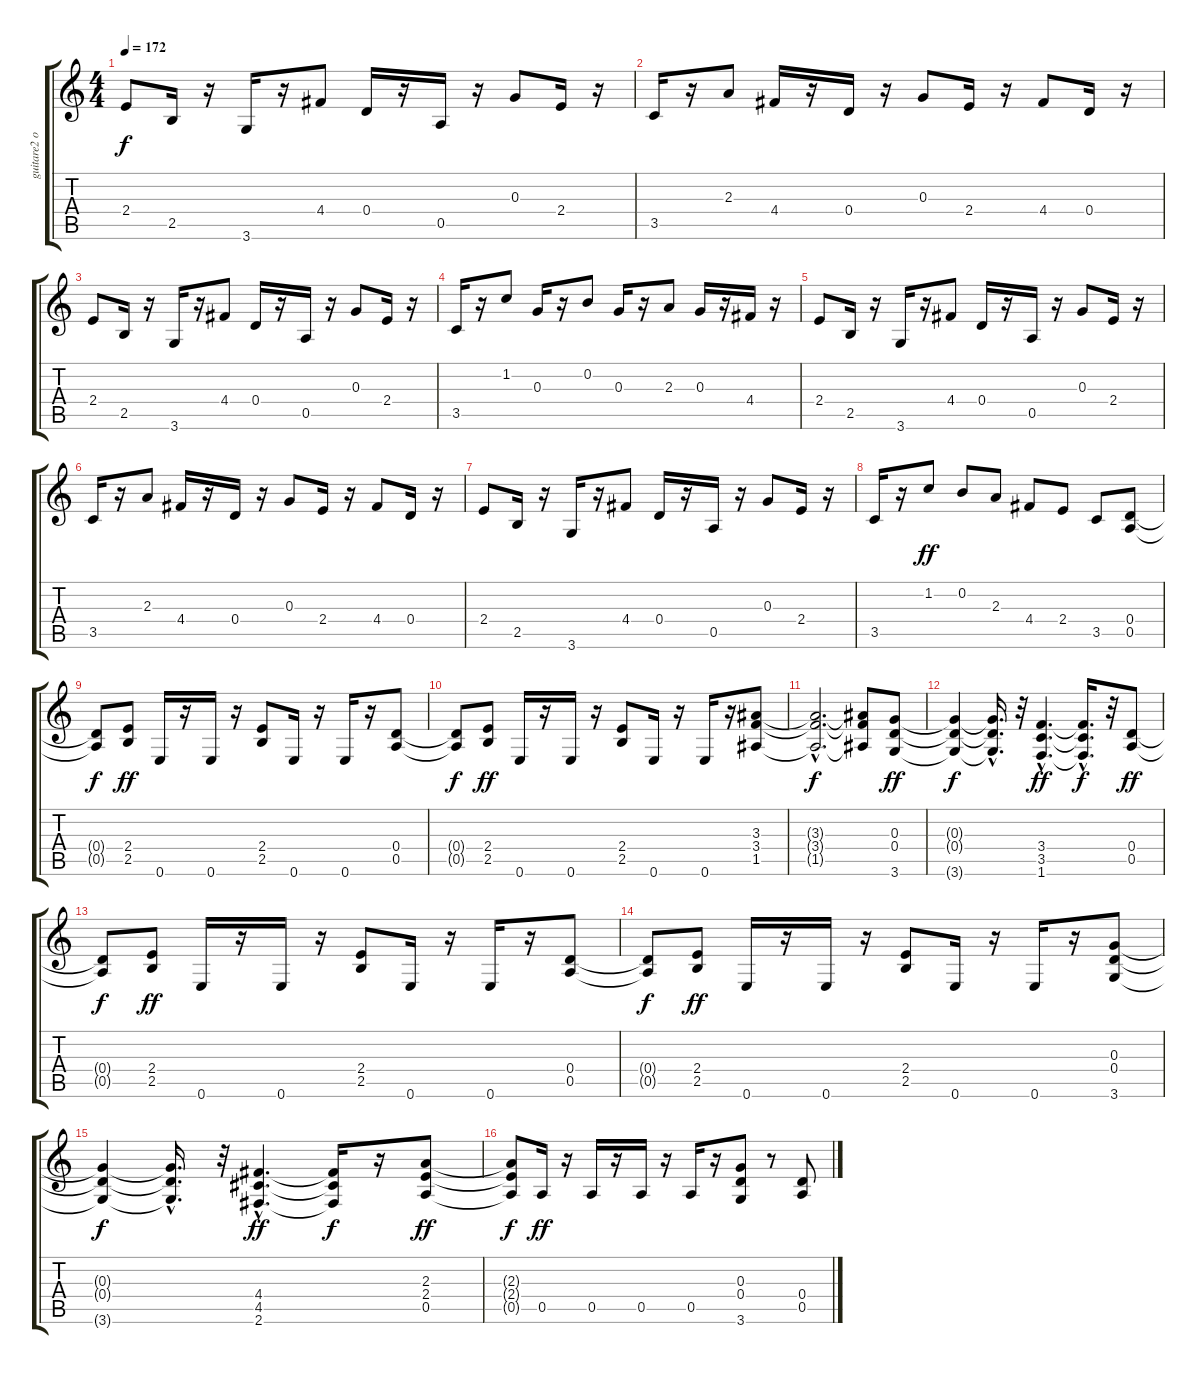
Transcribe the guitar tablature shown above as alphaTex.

\track ("guitare2 overdrive" "guitare2 o") {instrument overdrivenguitar}
\staff {score tabs}
\tuning (E4 B3 G3 D3 A2 E2) {hide}
\ts (4 4)
\tempo 172
\clef g2
\ks c
2.4.8{dy f} 2.5.16 r.16 3.6.16 r.16 4.4.8 0.4.16 r.16 0.5.16 r.16 0.3.8 2.4.16 r.16 |
3.5.16 r.16 2.3.8 4.4.16 r.16 0.4.16 r.16 0.3.8 2.4.16 r.16 4.4.8 0.4.16 r.16 |
2.4.8 2.5.16 r.16 3.6.16 r.16 4.4.8 0.4.16 r.16 0.5.16 r.16 0.3.8 2.4.16 r.16 |
3.5.16 r.16 1.2.8 0.3.16 r.16 0.2.8 0.3.16 r.16 2.3.8 0.3.16 r.16 4.4.16 r.16 |
2.4.8 2.5.16 r.16 3.6.16 r.16 4.4.8 0.4.16 r.16 0.5.16 r.16 0.3.8 2.4.16 r.16 |
3.5.16 r.16 2.3.8 4.4.16 r.16 0.4.16 r.16 0.3.8 2.4.16 r.16 4.4.8 0.4.16 r.16 |
2.4.8 2.5.16 r.16 3.6.16 r.16 4.4.8 0.4.16 r.16 0.5.16 r.16 0.3.8 2.4.16 r.16 |
3.5.16 r.16 1.2.8{dy ff} 0.2.8 2.3.8 4.4.8 2.4.8 3.5.8 (0.4 0.5).8 |
(0.4{t} 0.5{t}).8{dy f} (2.4 2.5).8{dy ff} 0.6.16 r.16 0.6.16 r.16 (2.4 2.5).8 0.6.16 r.16 0.6.16 r.16 (0.4 0.5).8 |
(0.4{t} 0.5{t}).8{dy f} (2.4 2.5).8{dy ff} 0.6.16 r.16 0.6.16 r.16 (2.4 2.5).8 0.6.16 r.16 0.6.16 r.16 (3.3 3.4 1.5).8 |
(3.3{hac t} 3.4{hac t} 1.5{hac t}).2{d dy f} (3.3{t} 3.4{t} 1.5{t}).8 (0.3 0.4 3.6).8{dy ff} |
(0.3{t} 0.4{t} 3.6{t}).4{dy f} (0.3{hac t} 0.4{hac t} 3.6{hac t}).16{d} r.32 (3.4{hac} 3.5{hac} 1.6{hac}).4{d dy ff} (3.4{hac t} 3.5{hac t} 1.6{hac t}).16{d dy f} r.32 (0.4 0.5).8{dy ff} |
(0.4{t} 0.5{t}).8{dy f} (2.4 2.5).8{dy ff} 0.6.16 r.16 0.6.16 r.16 (2.4 2.5).8 0.6.16 r.16 0.6.16 r.16 (0.4 0.5).8 |
(0.4{t} 0.5{t}).8{dy f} (2.4 2.5).8{dy ff} 0.6.16 r.16 0.6.16 r.16 (2.4 2.5).8 0.6.16 r.16 0.6.16 r.16 (0.3 0.4 3.6).8 |
(0.3{t} 0.4{t} 3.6{t}).4{dy f} (0.3{hac t} 0.4{hac t} 3.6{hac t}).16{d} r.32 (4.4{hac} 4.5{hac} 2.6{hac}).4{d dy ff} (4.4{t} 4.5{t} 2.6{t}).16{dy f} r.16 (2.3 2.4 0.5).8{dy ff} |
(2.3{t} 2.4{t} 0.5{t}).8{dy f} 0.5.16{dy ff} r.16 0.5.16 r.16 0.5.16 r.16 0.5.16 r.16 (0.3 0.4 3.6).8 r.8 (0.4 0.5).8
